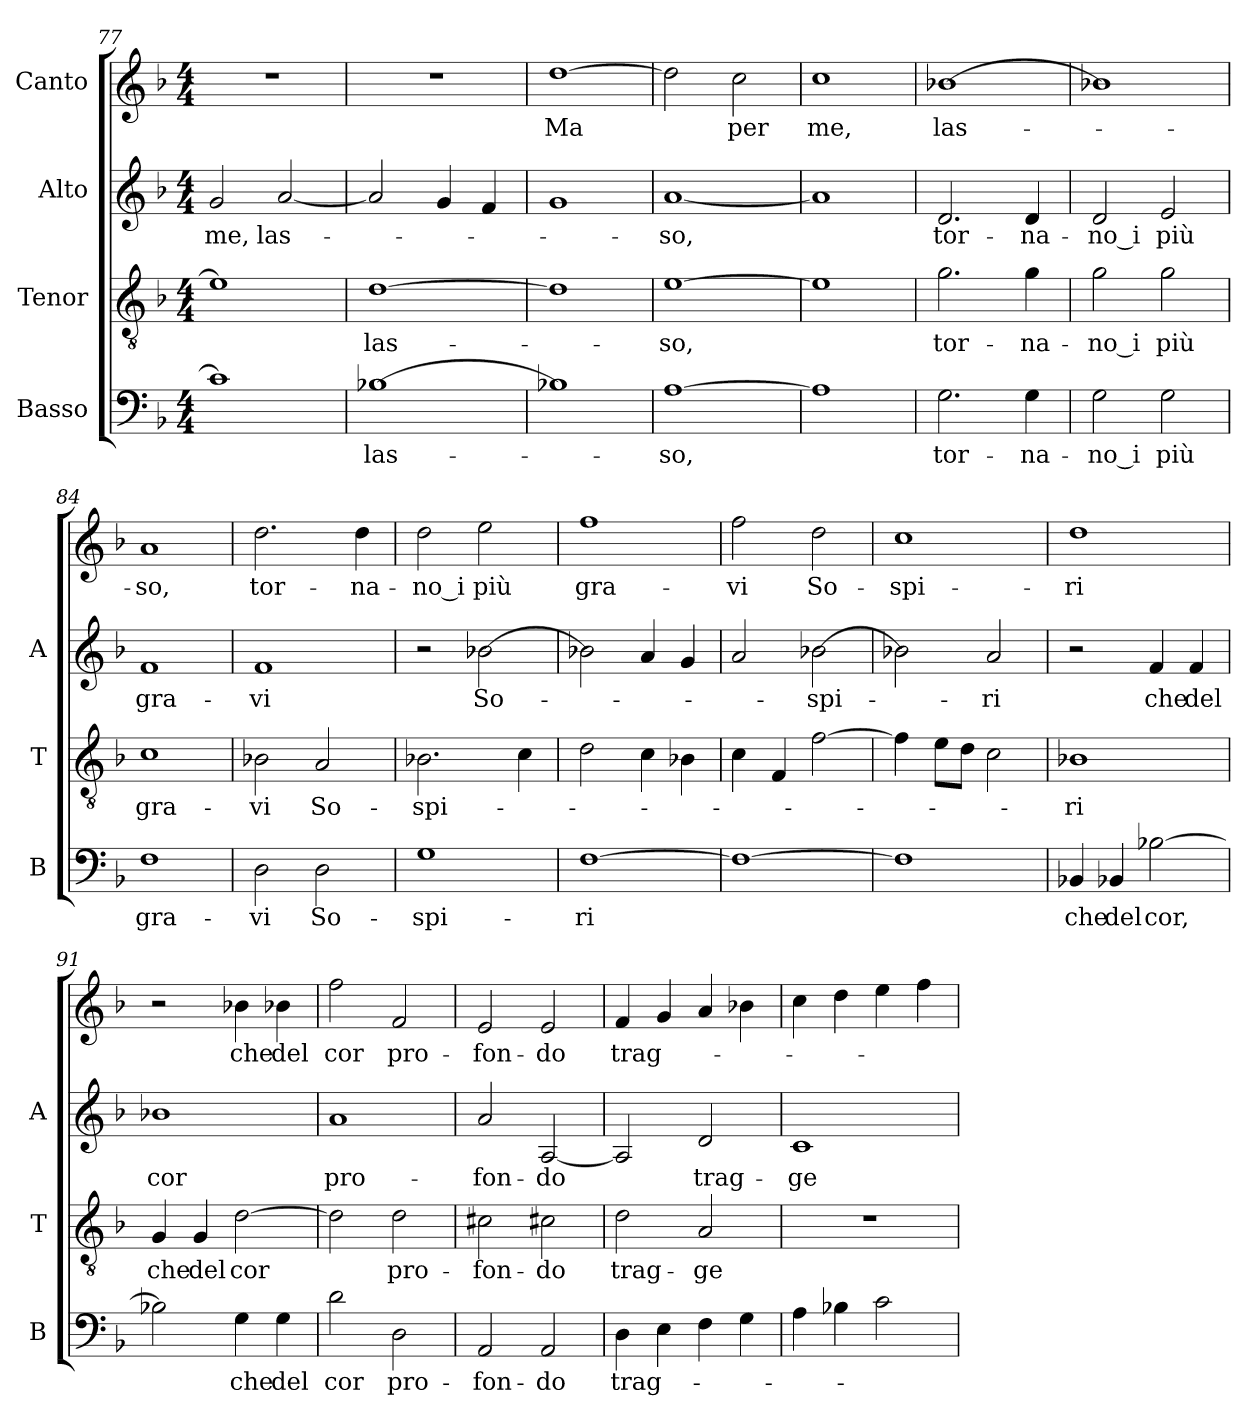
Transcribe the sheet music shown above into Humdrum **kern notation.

**kern	**text	**kern	**text	**kern	**text	**kern	**text
*part4	*part4	*part3	*part3	*part2	*part2	*part1	*part1
*staff4	*staff4	*staff3	*staff3	*staff2	*staff2	*staff1	*staff1
*I"Basso	*	*I"Tenor	*	*I"Alto	*	*I"Canto	*
*I'B	*	*I'T	*	*I'A	*	*	*
*clefF4	*	*clefGv2	*	*clefG2	*	*clefG2	*
*k[b-]	*	*k[b-]	*	*k[b-]	*	*k[b-]	*
*F:	*	*F:	*	*F:	*	*F:	*
*M4/4	*	*M4/4	*	*M4/4	*	*M4/4	*
=77	=77	=77	=77	=77	=77	=77	=77
1c]	.	1e]	.	2g	-me,	1r	.
.	.	.	.	[2a	las-	.	.
=78	=78	=78	=78	=78	=78	=78	=78
[1B-X	las-	[1d	las-	2a]	.	1r	.
.	.	.	.	4g	.	.	.
.	.	.	.	4f	.	.	.
=79	=79	=79	=79	=79	=79	=79	=79
1B-X]	.	1d]	.	1g	.	[1dd	-Ma
=80	=80	=80	=80	=80	=80	=80	=80
[1A	-so,	[1e	-so,	[1a	-so,	2dd]	.
.	.	.	.	.	.	2cc	-per
=81	=81	=81	=81	=81	=81	=81	=81
1A]	.	1e]	.	1a]	.	1cc	-me,
=82	=82	=82	=82	=82	=82	=82	=82
2.G	tor-	2.g	tor-	2.d	tor-	[1b-X	las-
4G	na-	4g	na-	4d	na-	.	.
=83	=83	=83	=83	=83	=83	=83	=83
2G	-no_i	2g	-no_i	2d	-no_i	1b-X]	.
2G	-più	2g	-più	2e	-più	.	.
=84	=84	=84	=84	=84	=84	=84	=84
1F	gra-	1c	gra-	1f	gra-	1a	-so,
=85	=85	=85	=85	=85	=85	=85	=85
2D	-vi	2B-X	-vi	1f	-vi	2.dd	tor-
2D	So-	2A	So-	.	.	.	.
.	.	.	.	.	.	4dd	na-
=86	=86	=86	=86	=86	=86	=86	=86
1G	spi-	2.B-X	spi-	2r	.	2dd	-no_i
.	.	.	.	[2b-X	So-	2ee	-più
.	.	4c	.	.	.	.	.
=87	=87	=87	=87	=87	=87	=87	=87
[1F	-ri	2d	.	2b-X]	.	1ff	gra-
.	.	4c	.	4a	.	.	.
.	.	4B-X	.	4g	.	.	.
=88	=88	=88	=88	=88	=88	=88	=88
1F_	.	4c	.	2a	.	2ff	-vi
.	.	4F	.	.	.	.	.
.	.	[2f	.	[2b-X	spi-	2dd	So-
=89	=89	=89	=89	=89	=89	=89	=89
1F]	.	4f]	.	2b-X]	.	1cc	spi-
.	.	8eL	.	.	.	.	.
.	.	8dJ	.	.	.	.	.
.	.	2c	.	2a	-ri	.	.
=90	=90	=90	=90	=90	=90	=90	=90
4BB-X	-che	1B-X	-ri	2r	.	1dd	-ri
4BB-X	-del	.	.	.	.	.	.
[2B-X	-cor,	.	.	4f	-che	.	.
.	.	.	.	4f	-del	.	.
=91	=91	=91	=91	=91	=91	=91	=91
2B-X]	.	4G	-che	1b-X	-cor	2r	.
.	.	4G	-del	.	.	.	.
4G	-che	[2d	-cor	.	.	4b-X	-che
4G	-del	.	.	.	.	4b-X	-del
=92	=92	=92	=92	=92	=92	=92	=92
2d	-cor	2d]	.	1a	pro-	2ff	-cor
2D	pro-	2d	pro-	.	.	2f	pro-
=93	=93	=93	=93	=93	=93	=93	=93
2AA	fon-	2c#X	fon-	2a	fon-	2e	fon-
2AA	-do	2c#X	-do	[2A	-do	2e	-do
=94	=94	=94	=94	=94	=94	=94	=94
4D	trag-	2d	trag-	2A]	.	4f	trag-
4E	.	.	.	.	.	4g	.
4F	.	2A	-ge	2d	trag-	4a	.
4G	.	.	.	.	.	4b-X	.
=95	=95	=95	=95	=95	=95	=95	=95
4A	.	1r	.	1c	-ge	4cc	.
4B-X	.	.	.	.	.	4dd	.
2c	.	.	.	.	.	4ee	.
.	.	.	.	.	.	4ff	.
=	=	=	=	=	=	=	=
*-	*-	*-	*-	*-	*-	*-	*-
